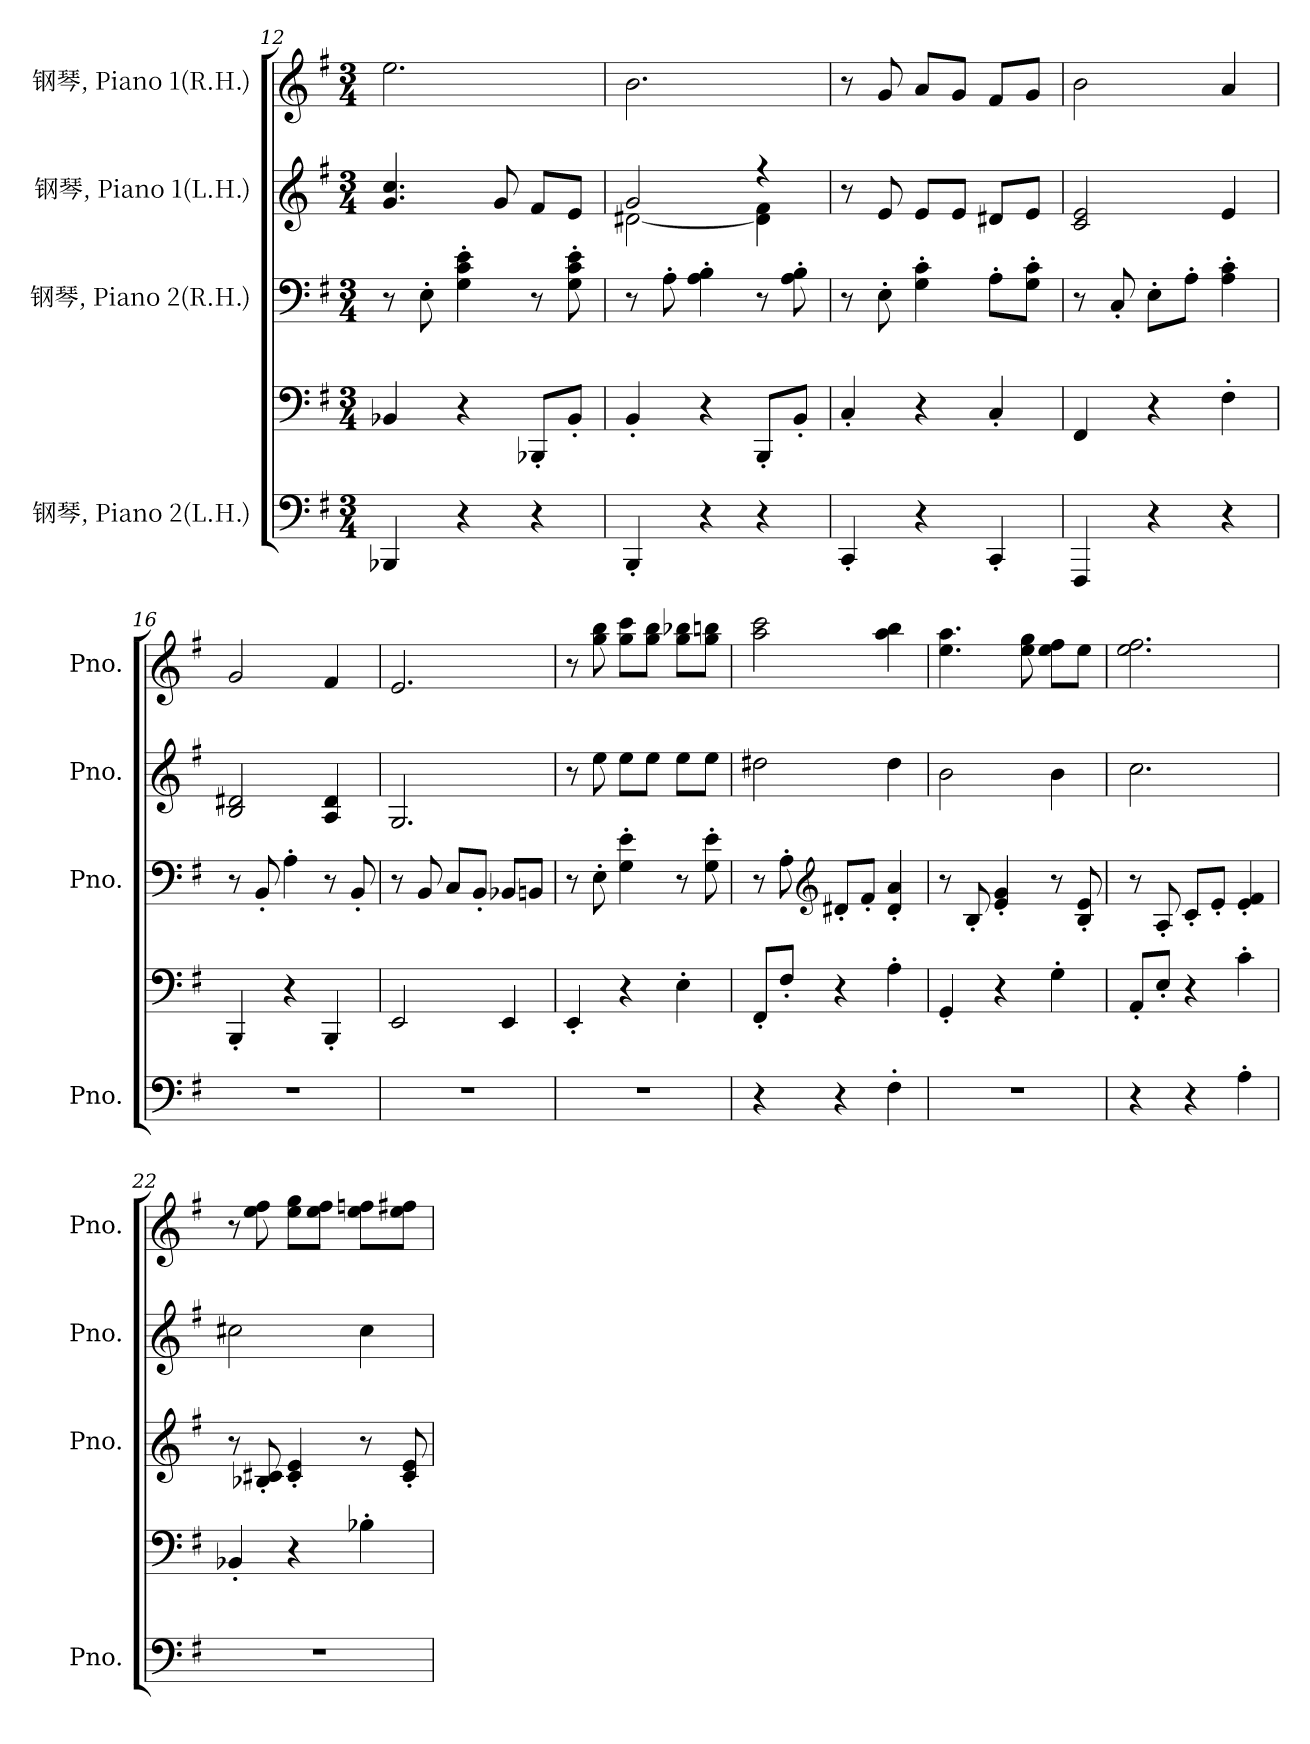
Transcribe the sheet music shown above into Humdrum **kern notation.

**kern	**kern	**kern	**kern	**kern
*part4	*part4	*part3	*part2	*part1
*staff5	*staff4	*staff3	*staff2	*staff1
*I"钢琴, Piano 2(L.H.)	*	*I"钢琴, Piano 2(R.H.)	*I"钢琴, Piano 1(L.H.)	*I"钢琴, Piano 1(R.H.)
*I'Pno.	*	*I'Pno.	*I'Pno.	*I'Pno.
*clefF4	*clefF4	*clefF4	*clefG2	*clefG2
*k[f#]	*k[f#]	*k[f#]	*k[f#]	*k[f#]
*M3/4	*M3/4	*M3/4	*M3/4	*M3/4
*MM92	*MM92	*MM92	*MM92	*MM92
=12	=12	=12	=12	=12
4BBB-X/	4BB-X/	8r	4.g/ 4.cc/	2.ee\
.	.	8E'\	.	.
4r	4r	4G\' 4c\' 4e\'	.	.
.	.	.	8g/	.
4r	8BBB-X'/L	8r	8f#/L	.
.	8BB-'/J	8G\' 8c\' 8e\'	8e/J	.
=13	=13	=13	=13	=13
*	*	*	*	*MM87
*	*	*	*^	*
4BBB'/	4BB'/	8r	2g/	[2d#X\	2.b\
.	.	8A'\	.	.	.
4r	4r	4A\' 4B\'	.	.	.
4r	8BBB'/L	8r	4r	4d#\] 4f#\	.
.	8BB'/J	8A\' 8B\'	.	.	.
*	*	*	*v	*v	*
=14	=14	=14	=14	=14
*	*	*	*	*MM82
4CC'/	4C'/	8r	8r	8r
*	*	*	*	*MM76
.	.	8E'\	8e/	8g/
*	*	*	*	*MM92
4r	4r	4G\' 4c\'	8e/L	8a/L
*	*	*	*	*MM102
.	.	.	8e/J	8g/J
*	*	*	*	*MM105
4CC'/	4C'/	8A'\L	8d#X/L	8f#/L
*	*	*	*	*MM98
.	.	8G\' 8c\'J	8e/J	8g/J
=15	=15	=15	=15	=15
*	*	*	*	*MM71
4FFF#/	4FF#/	8r	2c/ 2e/	2b\
.	.	8C'/	.	.
4r	4r	8E'\L	.	.
.	.	8A'\J	.	.
*	*	*	*	*MM102
4r	4F#'\	4A\' 4c\'	4e/	4a/
!!LO:LB:g=z
=16	=16	=16	=16	=16
*	*	*	*	*MM95
2.r	4BBB'/	8r	2B/ 2d#X/	2g/
.	.	8BB'/	.	.
.	4r	4A'\	.	.
*	*	*	*	*MM95
.	4BBB'/	8r	4A/ 4d#/	4f#/
.	.	8BB'/	.	.
=17	=17	=17	=17	=17
*	*	*	*	*MM76
2.r	2EE/	8r	2.G/	2.e/
.	.	8BB/	.	.
.	.	8C/L	.	.
.	.	8BB'/J	.	.
.	4EE/	8BB-X/L	.	.
.	.	8BBn/J	.	.
=18	=18	=18	=18	=18
*	*	*	*	*MM87
2.r	4EE'/	8r	8r	8r
*	*	*	*	*MM76
.	.	8E'\	8ee\	8gg\ 8bb\
*	*	*	*	*MM92
.	4r	4G\' 4e\'	8ee\L	8gg\ 8ccc\L
*	*	*	*	*MM102
.	.	.	8ee\J	8gg\ 8bb\J
*	*	*	*	*MM111
.	4E'\	8r	8ee\L	8gg\ 8bb-X\L
*	*	*	*	*MM102
.	.	8G\' 8e\'	8ee\J	8gg\ 8bbn\J
=19	=19	=19	=19	=19
*	*	*	*	*MM95
4r	8FF#'/L	8r	2dd#X\	2aa\ 2ccc\
.	8F#'/J	8A'\	.	.
*	*	*clefG2	*	*
4r	4r	8d#X'/L	.	.
.	.	8f#'/J	.	.
*	*	*	*	*MM102
4F#'\	4A'\	4d#/' 4a/'	4dd#\	4aa\ 4bb\
=20	=20	=20	=20	=20
*	*	*	*	*MM92
2.r	4GG'/	8r	2b\	4.ee\ 4.aa\
.	.	8B'/	.	.
.	4r	4e/' 4g/'	.	.
*	*	*	*	*MM92
.	.	.	.	8ee\ 8gg\
*	*	*	*	*MM102
.	4G'\	8r	4b\	8ee\ 8ff#\L
*	*	*	*	*MM98
.	.	8B/' 8e/'	.	8ee\J
!!LO:PB:g=z
=21	=21	=21	=21	=21
*	*	*	*	*MM95
4r	8AA'/L	8r	2.cc\	2.ee\ 2.ff#\
.	8E'/J	8A'/	.	.
4r	4r	8c'/L	.	.
.	.	8e'/J	.	.
4A'\	4c'\	4e/' 4f#/'	.	.
=22	=22	=22	=22	=22
*	*	*	*	*MM84
2.r	4BB-X'/	8r	2cc#X\	8r
*	*	*	*	*MM79
.	.	8B-X/' 8c#X/'	.	8ee\ 8ff#\
*	*	*	*	*MM102
.	4r	4c#/' 4e/'	.	8ee\ 8gg\L
*	*	*	*	*MM108
.	.	.	.	8ee\ 8ff#\J
*	*	*	*	*MM114
.	4B-X'\	8r	4cc#\	8ee\ 8ffn\L
*	*	*	*	*MM95
.	.	8c#/' 8e/'	.	8ee\ 8ff#X\J
=	=	=	=	=
*-	*-	*-	*-	*-
